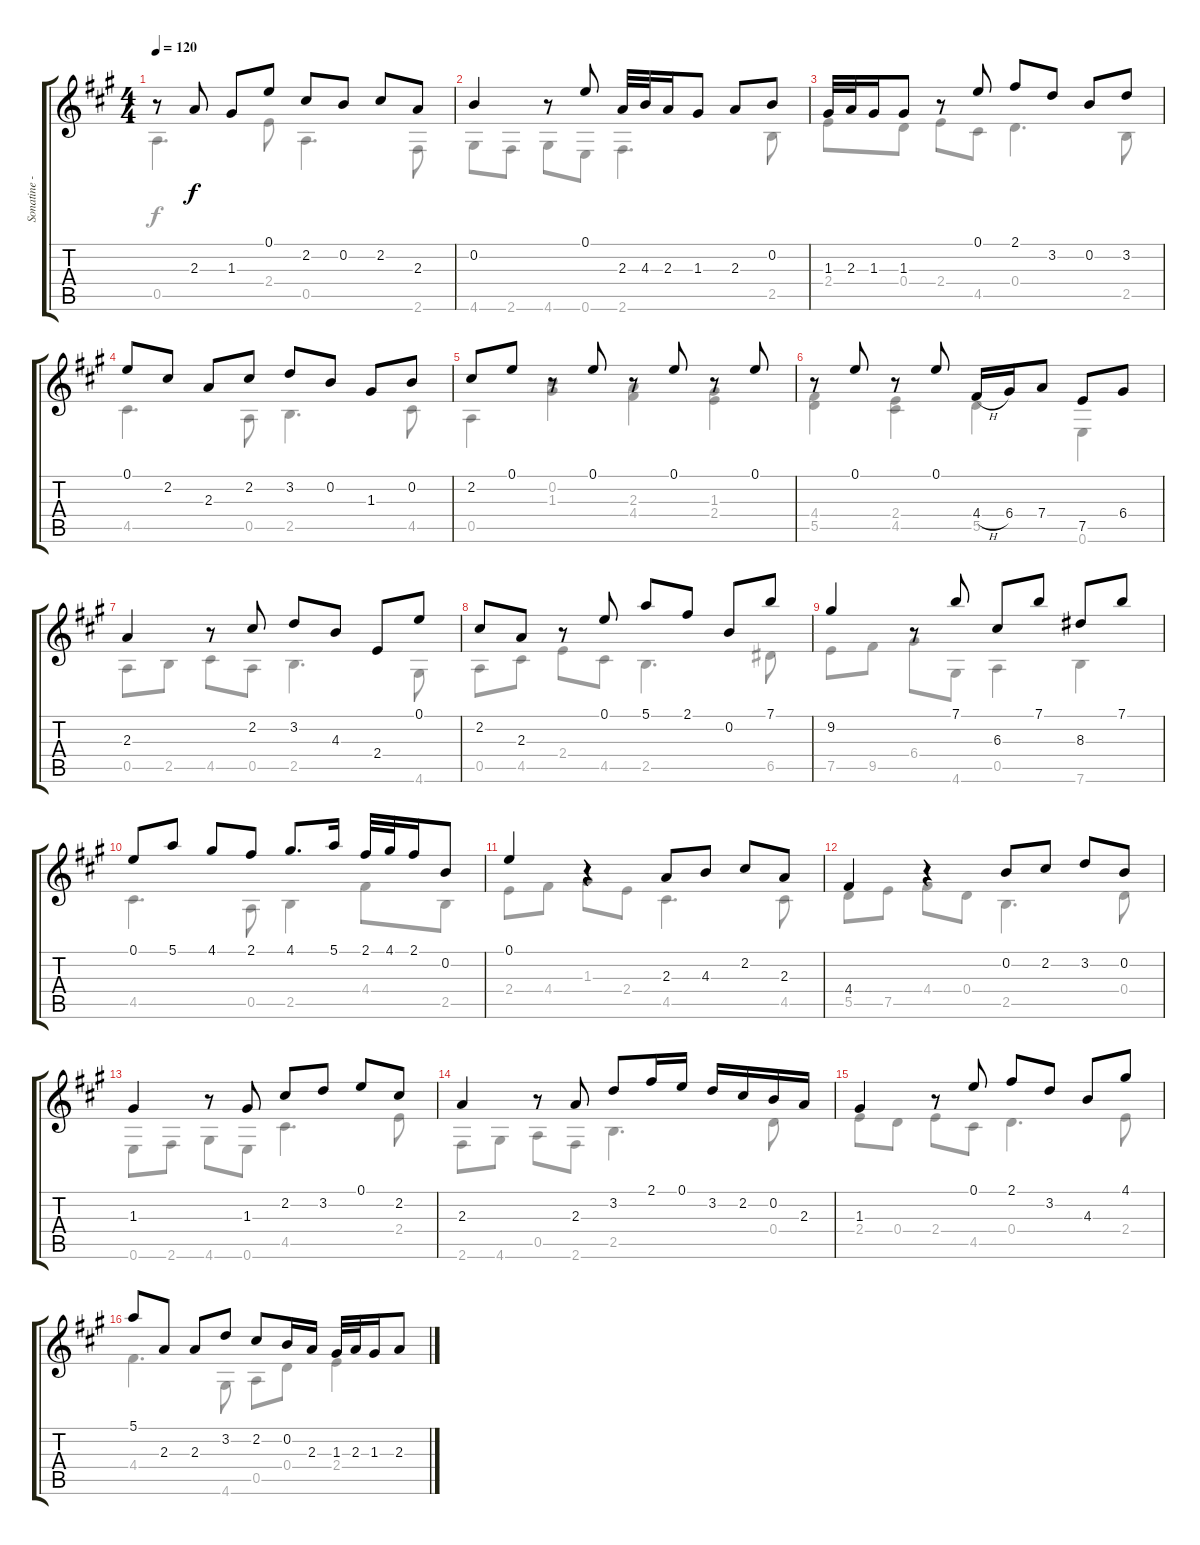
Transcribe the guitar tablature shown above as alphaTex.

\track ("Sonatine - G E O R G E   F R E D E R I C" "Sonatine -") {instrument acousticguitarnylon}
\staff {score tabs}
\tuning (E4 B3 G3 D3 A2 E2) {hide}
\voice
\ts (4 4)
\tempo 120
\clef g2
\ks a
r.8{dy f instrument acousticguitarnylon} 2.3.8 1.3.8 0.1.8 2.2.8 0.2.8 2.2.8 2.3.8 |
0.2.4 r.8 0.1.8 2.3.32 4.3.32 2.3.16 1.3.8 2.3.8 0.2.8 |
1.3.32 2.3.32 1.3.16 1.3.8 r.8 0.1.8 2.1.8 3.2.8 0.2.8 3.2.8 |
0.1.8 2.2.8 2.3.8 2.2.8 3.2.8 0.2.8 1.3.8 0.2.8 |
2.2.8 0.1.8 r.8 0.1.8 r.8 0.1.8 r.8 0.1.8 |
r.8 0.1.8 r.8 0.1.8 4.4{h}.16 6.4.16 7.4.8 7.5.8 6.4.8 |
2.3.4 r.8 2.2.8 3.2.8 4.3.8 2.4.8 0.1.8 |
2.2.8 2.3.8 r.8 0.1.8 5.1.8 2.1.8 0.2.8 7.1.8 |
9.2.4 r.8 7.1.8 6.3.8 7.1.8 8.3.8 7.1.8 |
0.1.8 5.1.8 4.1.8 2.1.8 4.1.8{d} 5.1.16 2.1.32 4.1.32 2.1.16 0.2.8 |
0.1.4 r.4 2.3.8 4.3.8 2.2.8 2.3.8 |
4.4.4 r.4 0.2.8 2.2.8 3.2.8 0.2.8 |
1.3.4 r.8 1.3.8 2.2.8 3.2.8 0.1.8 2.2.8 |
2.3.4 r.8 2.3.8 3.2.8 2.1.16 0.1.16 3.2.16 2.2.16 0.2.16 2.3.16 |
1.3.4 r.8 0.1.8 2.1.8 3.2.8 4.3.8 4.1.8 |
5.1.8 2.3.8 2.3.8 3.2.8 2.2.8 0.2.16 2.3.16 1.3.32 2.3.32 1.3.16 2.3.8
\voice
\clef g2
\ottava regular
\simile none
\ks a
0.5.4{d dy f} 2.4.8 0.5.4{d} 2.6.8 |
4.6.8 2.6.8 4.6.8 0.6.8 2.6.4{d} 2.5.8 |
2.4.8 0.4.8 2.4.8 4.5.8 0.4.4{d} 2.5.8 |
4.5.4{d} 0.5.8 2.5.4{d} 4.5.8 |
0.5.4 (0.2 1.3).4 (2.3 4.4).4 (1.3 2.4).4 |
(4.4 5.5).4 (2.4 4.5).4 5.5.4 0.6.4 |
0.5.8 2.5.8 4.5.8 0.5.8 2.5.4{d} 4.6.8 |
0.5.8 4.5.8 2.4.8 4.5.8 2.5.4{d} 6.5.8 |
7.5.8 9.5.8 6.4.8 4.6.8 0.5.4 7.6.4 |
4.5.4{d} 0.5.8 2.5.4 4.4.8 2.5.8 |
2.4.8 4.4.8 1.3.8 2.4.8 4.5.4{d} 4.5.8 |
5.5.8 7.5.8 4.4.8 0.4.8 2.5.4{d} 0.4.8 |
0.6.8 2.6.8 4.6.8 0.6.8 4.5.4{d} 2.4.8 |
2.6.8 4.6.8 0.5.8 2.6.8 2.5.4{d} 0.4.8 |
2.4.8 0.4.8 2.4.8 4.5.8 0.4.4{d} 2.4.8 |
4.4.4{d} 4.6.8 0.5.8 0.4.8 2.4.4
